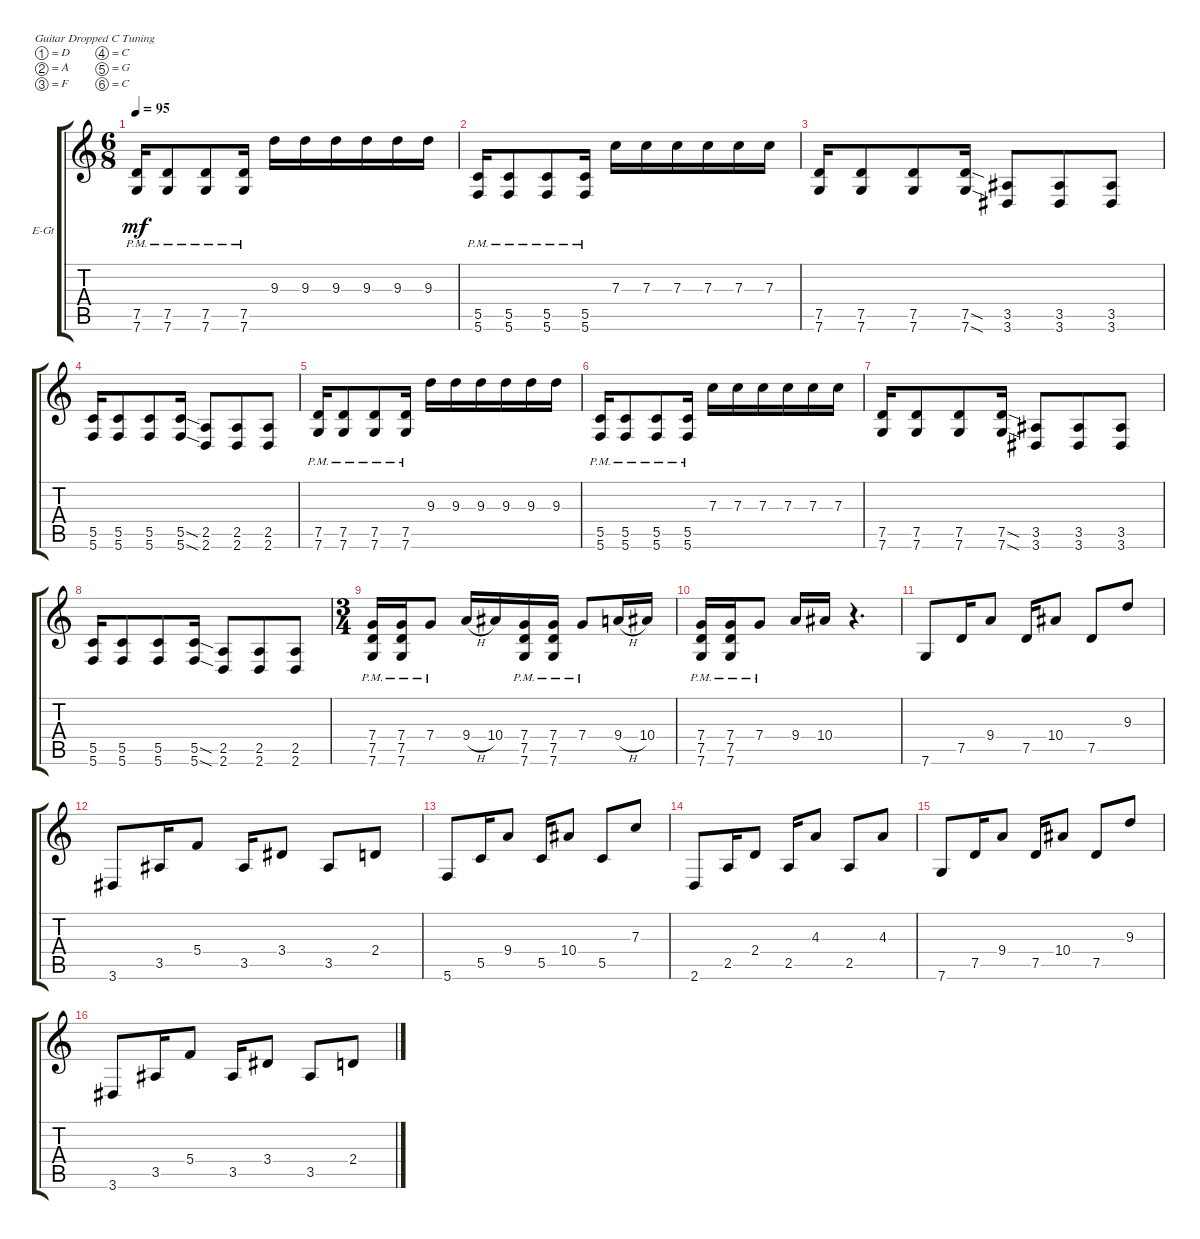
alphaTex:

\defaultSystemsLayout 4
\bracketExtendMode groupsimilarinstruments
\firstSystemTrackNameOrientation horizontal
\otherSystemsTrackNameOrientation horizontal
\track ("Electric Guitar" "E-Gt") {instrument distortionguitar}
\staff {score tabs}
\tuning (D4 A3 F3 C3 G2 C2)
\ts (6 8)
\tempo 95
\clef g2
\scale
0.487395
\ks c
(7.6{pm} 7.5{pm}).16{dy mf} (7.5{pm} 7.6{pm}).8 (7.6{pm} 7.5{pm}).8 (7.6{pm} 7.5{pm}).16 9.3.16 9.3.16 9.3.16 9.3.16 9.3.16 9.3.16 |
\scale
0.256303 (5.6{pm} 5.5{pm}).16 (5.6{pm} 5.5{pm}).8 (5.6{pm} 5.5{pm}).8 (5.6{pm} 5.5{pm}).16 7.3.16 7.3.16 7.3.16 7.3.16 7.3.16 7.3.16 |
\scale
0.333333 (7.6 7.5).16 (7.5 7.6).8 (7.5 7.6).8 (7.5{sod} 7.6{sod}).16 (3.6 3.5).8 (3.6 3.5).8 (3.6 3.5).8 |
\scale
0.333333 (5.6 5.5).16 (5.6 5.5).8 (5.6 5.5).8 (5.6{sod} 5.5{sod}).16 (2.6 2.5).8 (2.6 2.5).8 (2.6 2.5).8 |
\scale
0.333333 (7.6{pm} 7.5{pm}).16 (7.5{pm} 7.6{pm}).8 (7.6{pm} 7.5{pm}).8 (7.6{pm} 7.5{pm}).16 9.3.16 9.3.16 9.3.16 9.3.16 9.3.16 9.3.16 |
\scale
0.333333 (5.6{pm} 5.5{pm}).16 (5.6{pm} 5.5{pm}).8 (5.6{pm} 5.5{pm}).8 (5.6{pm} 5.5{pm}).16 7.3.16 7.3.16 7.3.16 7.3.16 7.3.16 7.3.16 |
\scale
0.333333 (7.6 7.5).16 (7.5 7.6).8 (7.5 7.6).8 (7.5{sod} 7.6{sod}).16 (3.6 3.5).8 (3.6 3.5).8 (3.6 3.5).8 |
\scale
0.333333 (5.6 5.5).16 (5.6 5.5).8 (5.6 5.5).8 (5.6{sod} 5.5{sod}).16 (2.6 2.5).8 (2.6 2.5).8 (2.6 2.5).8 |
\ts (3 4)
\scale
0.487395 (7.6{pm} 7.5{pm} 7.4{pm}).16 (7.5{pm} 7.6{pm} 7.4{pm}).16 7.4{pm}.8 9.4{h}.16 10.4.16 (7.6{pm} 7.5{pm} 7.4{pm}).16 (7.5{pm} 7.6{pm} 7.4{pm}).16 7.4{pm}.8 9.4{h}.16 10.4.16 |
\scale
0.256303 (7.6{pm} 7.5{pm} 7.4{pm}).16 (7.6{pm} 7.5{pm} 7.4{pm}).16 7.4{pm}.8 9.4.16 10.4.16 r.4{d} |
\scale
0.256303 7.6.8 7.5.16 9.4.8 7.5.16 10.4.8 7.5.8 9.3.8 |
\scale
0.333333 3.6.8 3.5.16 5.4.8 3.5.16 3.4.8 3.5.8 2.4.8 |
\scale
0.333333 5.6.8 5.5.16 9.4.8 5.5.16 10.4.8 5.5.8 7.3.8 |
\scale
0.333333 2.6.8 2.5.16 2.4.8 2.5.16 4.3.8 2.5.8 4.3.8 |
\scale
0.333333 7.6.8 7.5.16 9.4.8 7.5.16 10.4.8 7.5.8 9.3.8 |
\scale
0.333333 3.6.8 3.5.16 5.4.8 3.5.16 3.4.8 3.5.8 2.4.8
